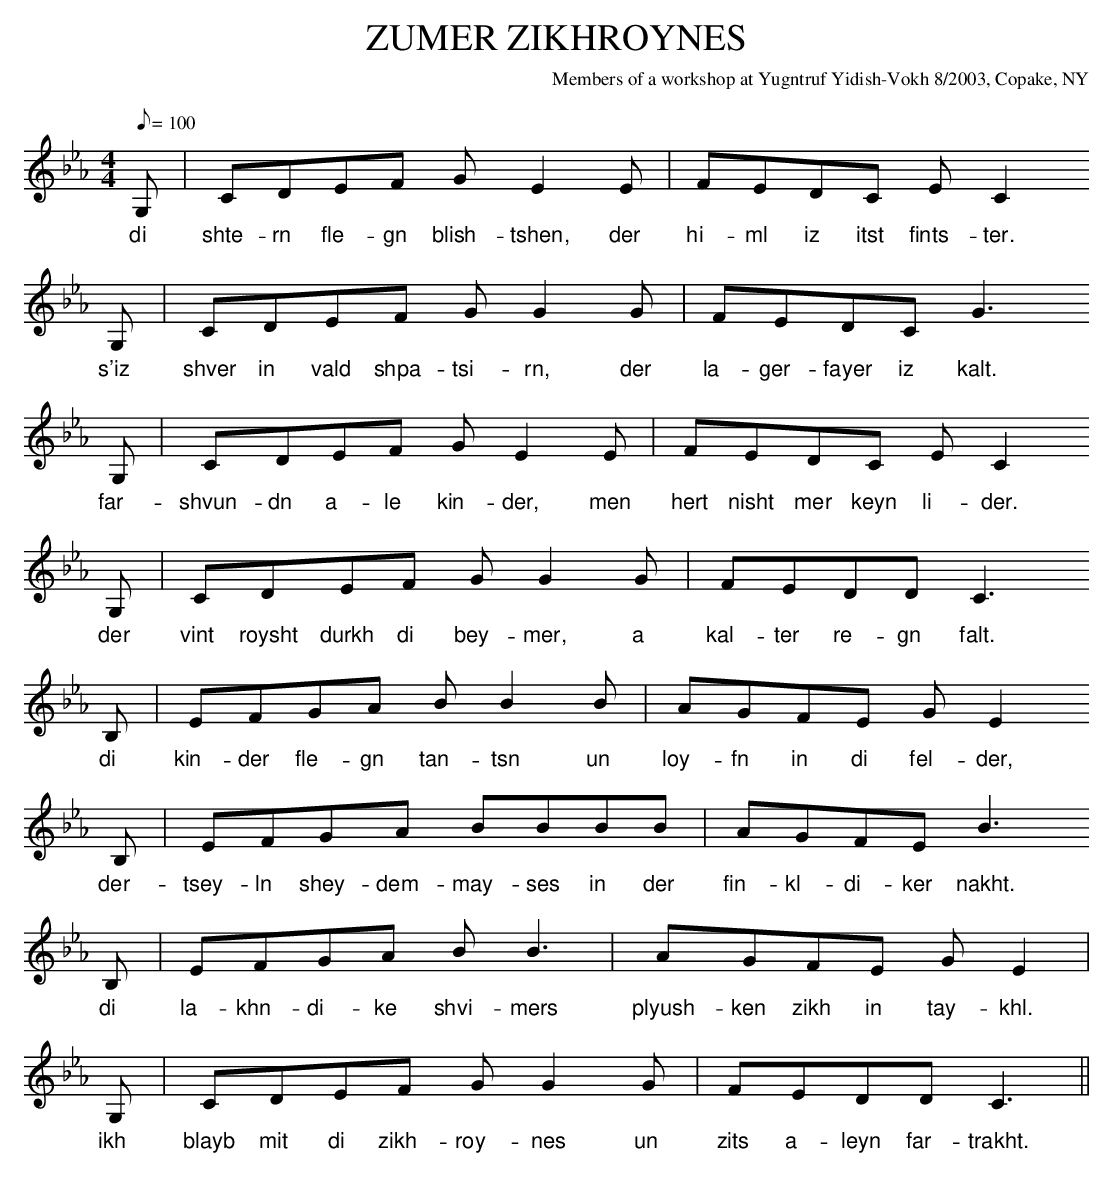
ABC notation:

X:1
T:Zumer Zikhroynes
C:Members of a workshop at Yugntruf Yidish-Vokh 8/2003, Copake, NY
M:4/4
K:Cm
Q:100
L:1/8
G, | CDEF GE2E | FEDC E C2
w:di shte-rn fle-gn blish-tshen, der hi-ml iz itst fints-ter.
G, | CDEF G G2 G | FEDC G3
w:s'iz shver in vald shpa-tsi-rn, der la-ger-fayer iz kalt.
G, | CDEF G E2 E | FEDC E C2
w:far-shvun-dn a-le kin-der, men hert nisht mer keyn li-der.
G, | CDEF G G2 G | FEDD C3
w:der vint roysht durkh di bey-mer, a kal-ter re-gn falt.
B, | EFGA B B2 B | AGFE G E2
w:di kin-der fle-gn tan-tsn un loy-fn in di fel-der,
B, | EFGA BBBB | AGFE B3
w:der-tsey-ln shey-dem-may-ses in der fin-kl-di-ker nakht.
B, | EFGA B B3 | AGFE G E2 |
w:di la-khn-di-ke shvi-mers plyush-ken zikh in tay-khl.
G, | CDEF G G2 G | FEDD C3 ||
w:ikh blayb mit di zikh-roy-nes un zits a-leyn far-trakht.
